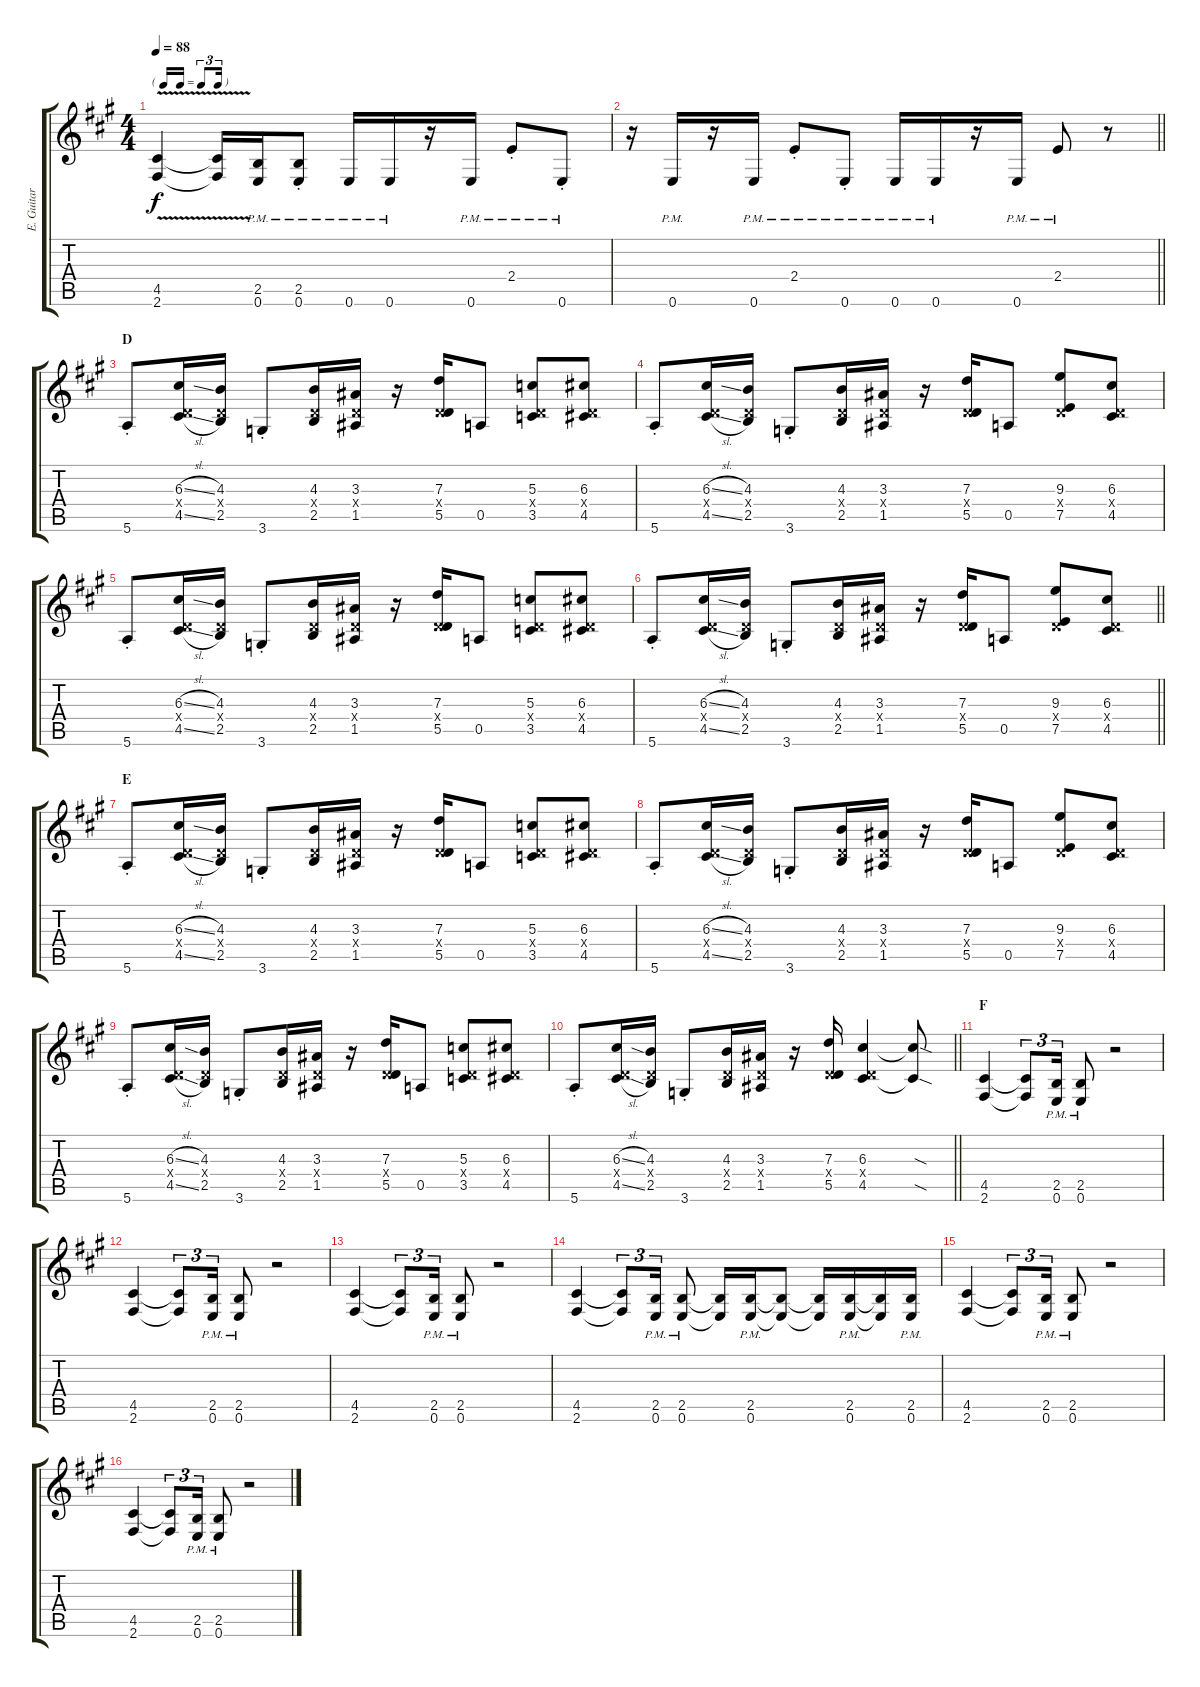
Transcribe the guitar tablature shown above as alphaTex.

\track ("E. Guitar II" "E. Guitar ") {instrument overdrivenguitar}
\staff {score tabs}
\tuning (E4 B3 G3 D3 A2 E2) {hide}
\ts (4 4)
\tf triplet16th
\tempo 88
\clef g2
\ks a
(4.5{v} 2.6{v}).4{dy f} (4.5{t} 2.6{t}).16 (2.5{pm} 0.6{pm}).16 (2.5{pm st} 0.6{pm st}).8 0.6{pm}.16 0.6{pm}.16 r.16 0.6{pm}.16 2.4{pm st}.8 0.6{pm st}.8 |
\barLineRight lightlight
r.16 0.6{pm}.16 r.16 0.6{pm}.16 2.4{pm st}.8 0.6{pm st}.8 0.6{pm}.16 0.6{pm}.16 r.16 0.6{pm}.16 2.4{pm}.8 r.8 |
\section ("" "D")
5.6{st}.8 (6.3{sl} 0.4{x} 4.5{sl}).16 (4.3 0.4{x} 2.5).16 3.6{st}.8 (4.3 0.4{x} 2.5).16 (3.3 0.4{x} 1.5).16 r.16 (7.3 0.4{x} 5.5).16 0.5.8 (5.3 0.4{x} 3.5).8 (6.3 0.4{x} 4.5).8 |
5.6{st}.8 (6.3{sl} 0.4{x} 4.5{sl}).16 (4.3 0.4{x} 2.5).16 3.6{st}.8 (4.3 0.4{x} 2.5).16 (3.3 0.4{x} 1.5).16 r.16 (7.3 0.4{x} 5.5).16 0.5.8 (9.3 0.4{x} 7.5).8 (6.3 0.4{x} 4.5).8 |
5.6{st}.8 (6.3{sl} 0.4{x} 4.5{sl}).16 (4.3 0.4{x} 2.5).16 3.6{st}.8 (4.3 0.4{x} 2.5).16 (3.3 0.4{x} 1.5).16 r.16 (7.3 0.4{x} 5.5).16 0.5.8 (5.3 0.4{x} 3.5).8 (6.3 0.4{x} 4.5).8 |
\barLineRight lightlight
5.6{st}.8 (6.3{sl} 0.4{x} 4.5{sl}).16 (4.3 0.4{x} 2.5).16 3.6{st}.8 (4.3 0.4{x} 2.5).16 (3.3 0.4{x} 1.5).16 r.16 (7.3 0.4{x} 5.5).16 0.5.8 (9.3 0.4{x} 7.5).8 (6.3 0.4{x} 4.5).8 |
\section ("" "E")
5.6{st}.8 (6.3{sl} 0.4{x} 4.5{sl}).16 (4.3 0.4{x} 2.5).16 3.6{st}.8 (4.3 0.4{x} 2.5).16 (3.3 0.4{x} 1.5).16 r.16 (7.3 0.4{x} 5.5).16 0.5.8 (5.3 0.4{x} 3.5).8 (6.3 0.4{x} 4.5).8 |
5.6{st}.8 (6.3{sl} 0.4{x} 4.5{sl}).16 (4.3 0.4{x} 2.5).16 3.6{st}.8 (4.3 0.4{x} 2.5).16 (3.3 0.4{x} 1.5).16 r.16 (7.3 0.4{x} 5.5).16 0.5.8 (9.3 0.4{x} 7.5).8 (6.3 0.4{x} 4.5).8 |
5.6{st}.8 (6.3{sl} 0.4{x} 4.5{sl}).16 (4.3 0.4{x} 2.5).16 3.6{st}.8 (4.3 0.4{x} 2.5).16 (3.3 0.4{x} 1.5).16 r.16 (7.3 0.4{x} 5.5).16 0.5.8 (5.3 0.4{x} 3.5).8 (6.3 0.4{x} 4.5).8 |
\barLineRight lightlight
5.6{st}.8 (6.3{sl} 0.4{x} 4.5{sl}).16 (4.3 0.4{x} 2.5).16 3.6{st}.8 (4.3 0.4{x} 2.5).16 (3.3 0.4{x} 1.5).16 r.16 (7.3 0.4{x} 5.5).16 (6.3 0.4{x} 4.5).4 (6.3{sod t} 4.5{sod t}).8 |
\section ("" "F")
(4.5 2.6).4 (4.5{t} 2.6{t}).8{tu (3 2)} (2.5{pm} 0.6{pm}).16{tu (3 2)} (2.5{pm} 0.6{pm}).8 r.2 |
(4.5 2.6).4 (4.5{t} 2.6{t}).8{tu (3 2)} (2.5{pm} 0.6{pm}).16{tu (3 2)} (2.5{pm} 0.6{pm}).8 r.2 |
(4.5 2.6).4 (4.5{t} 2.6{t}).8{tu (3 2)} (2.5{pm} 0.6{pm}).16{tu (3 2)} (2.5{pm} 0.6{pm}).8 r.2 |
(4.5 2.6).4 (4.5{t} 2.6{t}).8{tu (3 2)} (2.5{pm} 0.6{pm}).16{tu (3 2)} (2.5{pm} 0.6{pm}).8 (2.5{t} 0.6{t}).16 (2.5{pm} 0.6{pm}).16 (2.5{t} 0.6{t}).8 (2.5{t} 0.6{t}).16 (2.5{pm} 0.6{pm}).16 (2.5{t} 0.6{t}).16 (2.5{pm} 0.6{pm}).16 |
(4.5 2.6).4 (4.5{t} 2.6{t}).8{tu (3 2)} (2.5{pm} 0.6{pm}).16{tu (3 2)} (2.5{pm} 0.6{pm}).8 r.2 |
(4.5 2.6).4 (4.5{t} 2.6{t}).8{tu (3 2)} (2.5{pm} 0.6{pm}).16{tu (3 2)} (2.5{pm} 0.6{pm}).8 r.2
